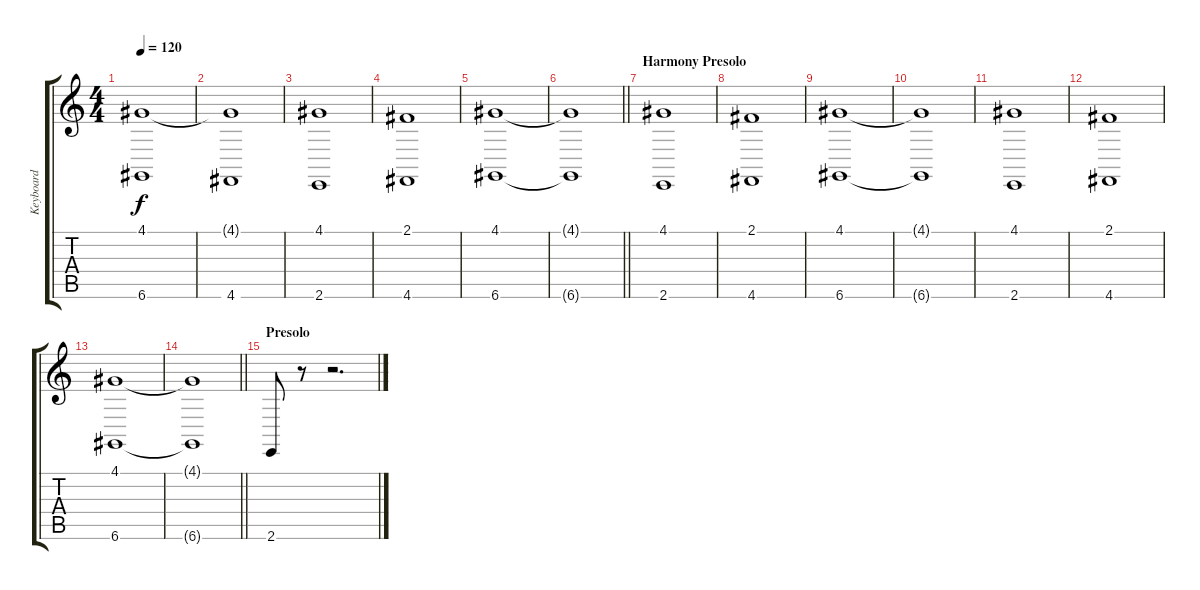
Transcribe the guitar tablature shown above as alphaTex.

\track ("Keyboard" "Keyboard") {instrument flute}
\staff {score tabs}
\tuning (E4 B3 G3 D3 A2 D2) {hide}
\ts (4 4)
\tempo 120
\clef g2
\ks c
(4.1 6.6).1{dy f} |
(4.1{t} 4.6).1 |
(4.1 2.6).1 |
(2.1 4.6).1 |
(4.1 6.6).1 |
\barLineRight lightlight
(4.1{t} 6.6{t}).1 |
\section ("" "Harmony Presolo")
(4.1 2.6).1 |
(2.1 4.6).1 |
(4.1 6.6).1 |
(4.1{t} 6.6{t}).1 |
(4.1 2.6).1 |
(2.1 4.6).1 |
(4.1 6.6).1 |
\barLineRight lightlight
(4.1{t} 6.6{t}).1 |
\section ("" "Presolo")
2.6.8 r.8 r.2{d}
